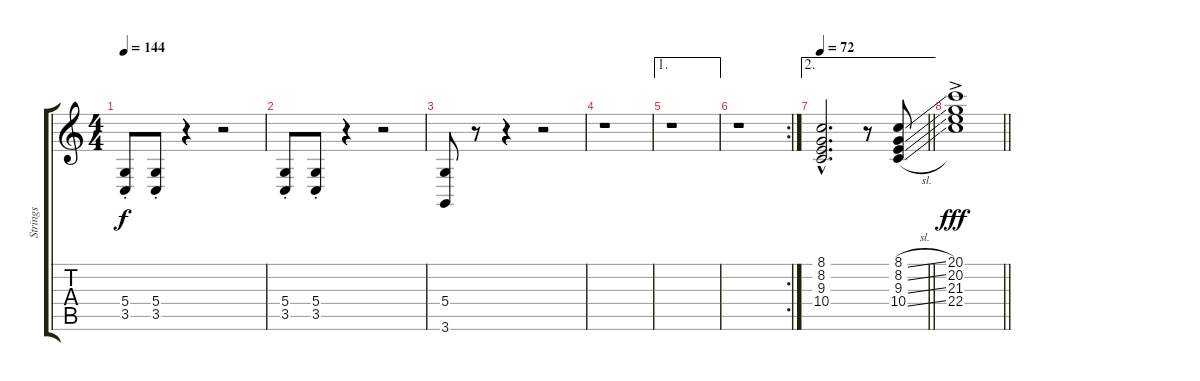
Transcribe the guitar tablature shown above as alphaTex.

\track ("Strings" "Strings") {instrument stringensemble1}
\staff {score tabs}
\tuning (E4 B3 G3 D3 A2 E2) {hide}
\ts (4 4)
\tempo 144
\clef g2
\ks c
(5.4{st} 3.5{st}).8{dy f} (5.4{st} 3.5{st}).8 r.4 r.2 |
(5.4{st} 3.5{st}).8 (5.4{st} 3.5{st}).8 r.4 r.2 |
(5.4 3.6).8 r.8 r.4 r.2 |
r.1 |
\ae 1
r.1 |
\rc 2
r.1 |
\ae 2
\tempo 72
\barLineRight lightlight
(8.1{hac} 8.2{hac} 9.3{hac} 10.4{hac}).2{d} r.8 (8.1{sl} 8.2{sl} 9.3{sl} 10.4{sl}).8 |
\barLineRight lightlight
(20.1{ac} 20.2{ac} 21.3{ac} 22.4{ac}).1{dy fff}
